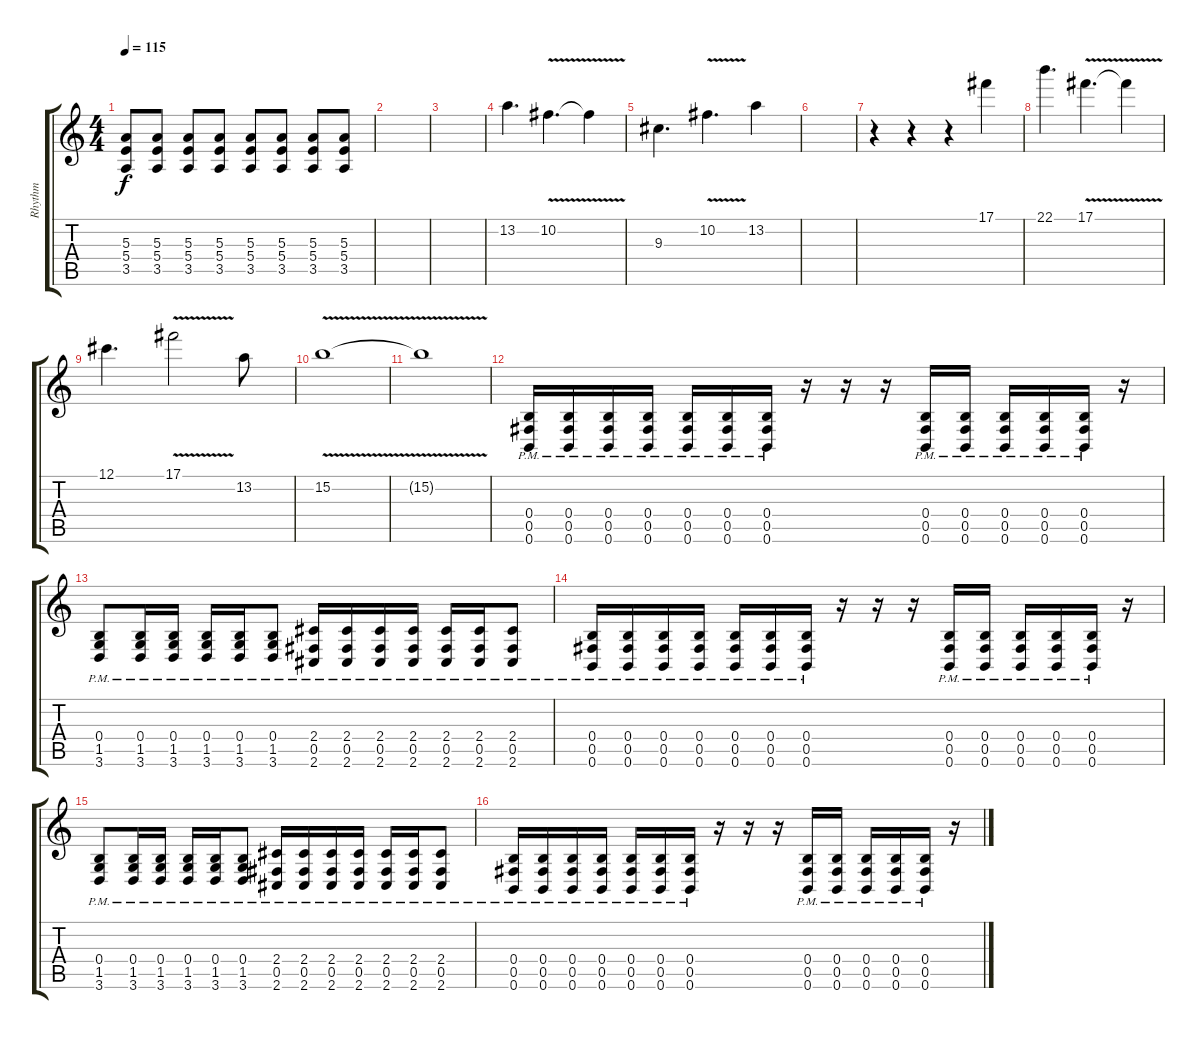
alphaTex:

\track ("Rhythm" "Rhythm") {instrument overdrivenguitar}
\staff {score tabs}
\tuning (Db4 Ab3 E3 B2 Gb2 B1) {hide}
\ts (4 4)
\tempo 115
\clef g2
\ks c
(5.3 5.4 3.5).8{dy f} (5.3 5.4 3.5).8 (5.3 5.4 3.5).8 (5.3 5.4 3.5).8 (5.3 5.4 3.5).8 (5.3 5.4 3.5).8 (5.3 5.4 3.5).8 (5.3 5.4 3.5).8 |
|
|
13.2.4{d} 10.2{v}.4{d} 10.2{t}.4 |
9.3.4{d} 10.2{v}.4{d} 13.2.4 |
|
r.4 r.4 r.4 17.1.4 |
22.1.4{d} 17.1{v}.4{d} 17.1{t}.4 |
12.1.4{d} 17.1{v}.2 13.2.8 |
15.2{v}.1 |
15.2{t}.1 |
(0.4{pm} 0.5{pm} 0.6{pm}).16 (0.4{pm} 0.5{pm} 0.6{pm}).16 (0.4{pm} 0.5{pm} 0.6{pm}).16 (0.4{pm} 0.5{pm} 0.6{pm}).16 (0.4{pm} 0.5{pm} 0.6{pm}).16 (0.4{pm} 0.5{pm} 0.6{pm}).16 (0.4{pm} 0.5{pm} 0.6{pm}).16 r.16 r.16 r.16 (0.4{pm} 0.5{pm} 0.6{pm}).16 (0.4{pm} 0.5{pm} 0.6{pm}).16 (0.4{pm} 0.5{pm} 0.6{pm}).16 (0.4{pm} 0.5{pm} 0.6{pm}).16 (0.4{pm} 0.5{pm} 0.6{pm}).16 r.16 |
(0.4 1.5{pm} 3.6{pm}).8 (0.4 1.5{pm} 3.6{pm}).16 (0.4 1.5{pm} 3.6{pm}).16 (0.4 1.5{pm} 3.6{pm}).16 (0.4 1.5{pm} 3.6{pm}).16 (0.4 1.5{pm} 3.6{pm}).8 (2.4{pm} 0.5{pm} 2.6{pm}).16 (2.4{pm} 0.5{pm} 2.6{pm}).16 (2.4{pm} 0.5{pm} 2.6{pm}).16 (2.4{pm} 0.5{pm} 2.6{pm}).16 (2.4{pm} 0.5{pm} 2.6{pm}).16 (2.4{pm} 0.5{pm} 2.6{pm}).16 (2.4{pm} 0.5{pm} 2.6{pm}).8 |
(0.4{pm} 0.5{pm} 0.6{pm}).16 (0.4{pm} 0.5{pm} 0.6{pm}).16 (0.4{pm} 0.5{pm} 0.6{pm}).16 (0.4{pm} 0.5{pm} 0.6{pm}).16 (0.4{pm} 0.5{pm} 0.6{pm}).16 (0.4{pm} 0.5{pm} 0.6{pm}).16 (0.4{pm} 0.5{pm} 0.6{pm}).16 r.16 r.16 r.16 (0.4{pm} 0.5{pm} 0.6{pm}).16 (0.4{pm} 0.5{pm} 0.6{pm}).16 (0.4{pm} 0.5{pm} 0.6{pm}).16 (0.4{pm} 0.5{pm} 0.6{pm}).16 (0.4{pm} 0.5{pm} 0.6{pm}).16 r.16 |
(0.4 1.5{pm} 3.6{pm}).8 (0.4 1.5{pm} 3.6{pm}).16 (0.4 1.5{pm} 3.6{pm}).16 (0.4 1.5{pm} 3.6{pm}).16 (0.4 1.5{pm} 3.6{pm}).16 (0.4 1.5{pm} 3.6{pm}).8 (2.4{pm} 0.5{pm} 2.6{pm}).16 (2.4{pm} 0.5{pm} 2.6{pm}).16 (2.4{pm} 0.5{pm} 2.6{pm}).16 (2.4{pm} 0.5{pm} 2.6{pm}).16 (2.4{pm} 0.5{pm} 2.6{pm}).16 (2.4{pm} 0.5{pm} 2.6{pm}).16 (2.4{pm} 0.5{pm} 2.6{pm}).8 |
(0.4{pm} 0.5{pm} 0.6{pm}).16 (0.4{pm} 0.5{pm} 0.6{pm}).16 (0.4{pm} 0.5{pm} 0.6{pm}).16 (0.4{pm} 0.5{pm} 0.6{pm}).16 (0.4{pm} 0.5{pm} 0.6{pm}).16 (0.4{pm} 0.5{pm} 0.6{pm}).16 (0.4{pm} 0.5{pm} 0.6{pm}).16 r.16 r.16 r.16 (0.4{pm} 0.5{pm} 0.6{pm}).16 (0.4{pm} 0.5{pm} 0.6{pm}).16 (0.4{pm} 0.5{pm} 0.6{pm}).16 (0.4{pm} 0.5{pm} 0.6{pm}).16 (0.4{pm} 0.5{pm} 0.6{pm}).16 r.16
